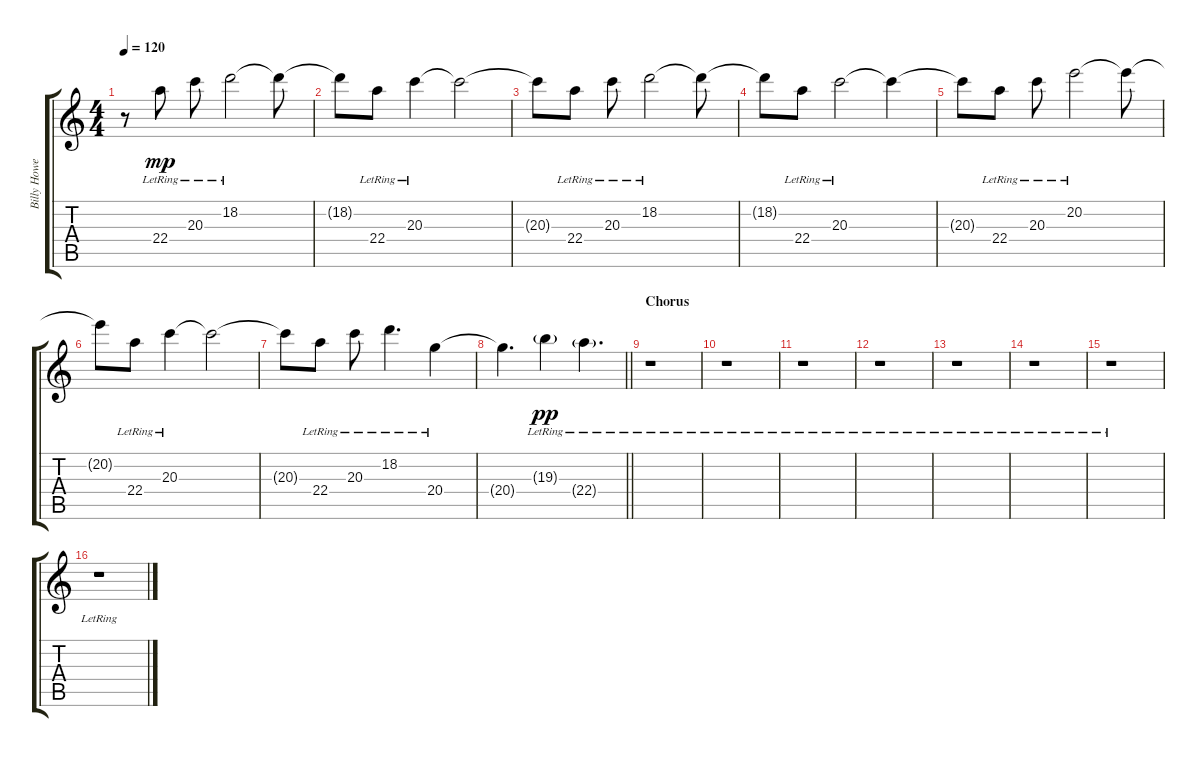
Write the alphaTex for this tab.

\track ("Billy Howerdel (Lead Guitar II)" "Billy Howe") {instrument electricguitarjazz}
\staff {score tabs}
\tuning (Db4 Ab3 E3 B2 Gb2 Db2) {hide}
\ts (4 4)
\tempo 120
\clef g2
\ks c
r.8{dy pp} 22.4{lr}.8{dy mp} 20.3{lr}.8 18.2{lr}.2 18.2{t}.8 |
18.2{t}.8 22.4{lr}.8 20.3{lr}.4 20.3{t}.2 |
20.3{t}.8 22.4{lr}.8 20.3{lr}.8 18.2{lr}.2 18.2{t}.8 |
18.2{t}.8 22.4{lr}.8 20.3{lr}.2 20.3{t}.4 |
20.3{t}.8 22.4{lr}.8 20.3{lr}.8 20.2{lr}.2 20.2{t}.8 |
20.2{t}.8 22.4{lr}.8 20.3{lr}.4 20.3{t}.2 |
20.3{t}.8 22.4{lr}.8 20.3{lr}.8 18.2{lr}.4{d} 20.4{lr}.4 |
\barLineRight lightlight
20.4{t}.4{d} 19.3{g lr}.4{dy pp} 22.4{g lr}.4{d} |
\section ("" "Chorus")
r.1 |
r.1 |
r.1 |
r.1 |
r.1 |
r.1 |
r.1 |
r.1
